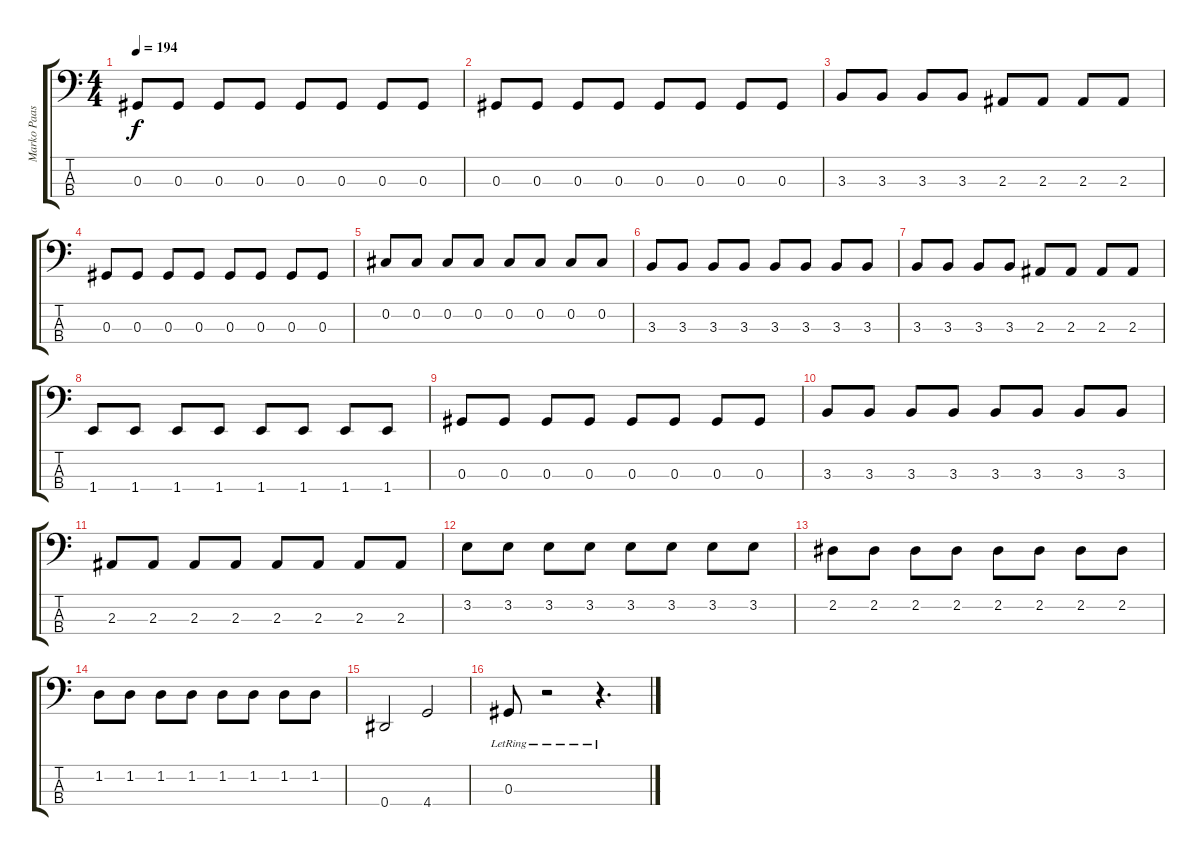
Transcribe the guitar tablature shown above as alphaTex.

\track ("Marko Paasikoski" "Marko Paas") {instrument electricbasspick}
\staff {score tabs}
\tuning (Gb2 Db2 Ab1 Eb1) {hide}
\ts (4 4)
\tempo 194
\clef f4
\ks c
0.3.8{dy f} 0.3.8 0.3.8 0.3.8 0.3.8 0.3.8 0.3.8 0.3.8 |
0.3.8 0.3.8 0.3.8 0.3.8 0.3.8 0.3.8 0.3.8 0.3.8 |
3.3.8 3.3.8 3.3.8 3.3.8 2.3.8 2.3.8 2.3.8 2.3.8 |
0.3.8 0.3.8 0.3.8 0.3.8 0.3.8 0.3.8 0.3.8 0.3.8 |
0.2.8 0.2.8 0.2.8 0.2.8 0.2.8 0.2.8 0.2.8 0.2.8 |
3.3.8 3.3.8 3.3.8 3.3.8 3.3.8 3.3.8 3.3.8 3.3.8 |
3.3.8 3.3.8 3.3.8 3.3.8 2.3.8 2.3.8 2.3.8 2.3.8 |
1.4.8 1.4.8 1.4.8 1.4.8 1.4.8 1.4.8 1.4.8 1.4.8 |
0.3.8 0.3.8 0.3.8 0.3.8 0.3.8 0.3.8 0.3.8 0.3.8 |
3.3.8 3.3.8 3.3.8 3.3.8 3.3.8 3.3.8 3.3.8 3.3.8 |
2.3.8 2.3.8 2.3.8 2.3.8 2.3.8 2.3.8 2.3.8 2.3.8 |
3.2.8 3.2.8 3.2.8 3.2.8 3.2.8 3.2.8 3.2.8 3.2.8 |
2.2.8 2.2.8 2.2.8 2.2.8 2.2.8 2.2.8 2.2.8 2.2.8 |
1.2.8 1.2.8 1.2.8 1.2.8 1.2.8 1.2.8 1.2.8 1.2.8 |
0.4.2 4.4.2 |
0.3{lr}.8 r.2 r.4{d}
